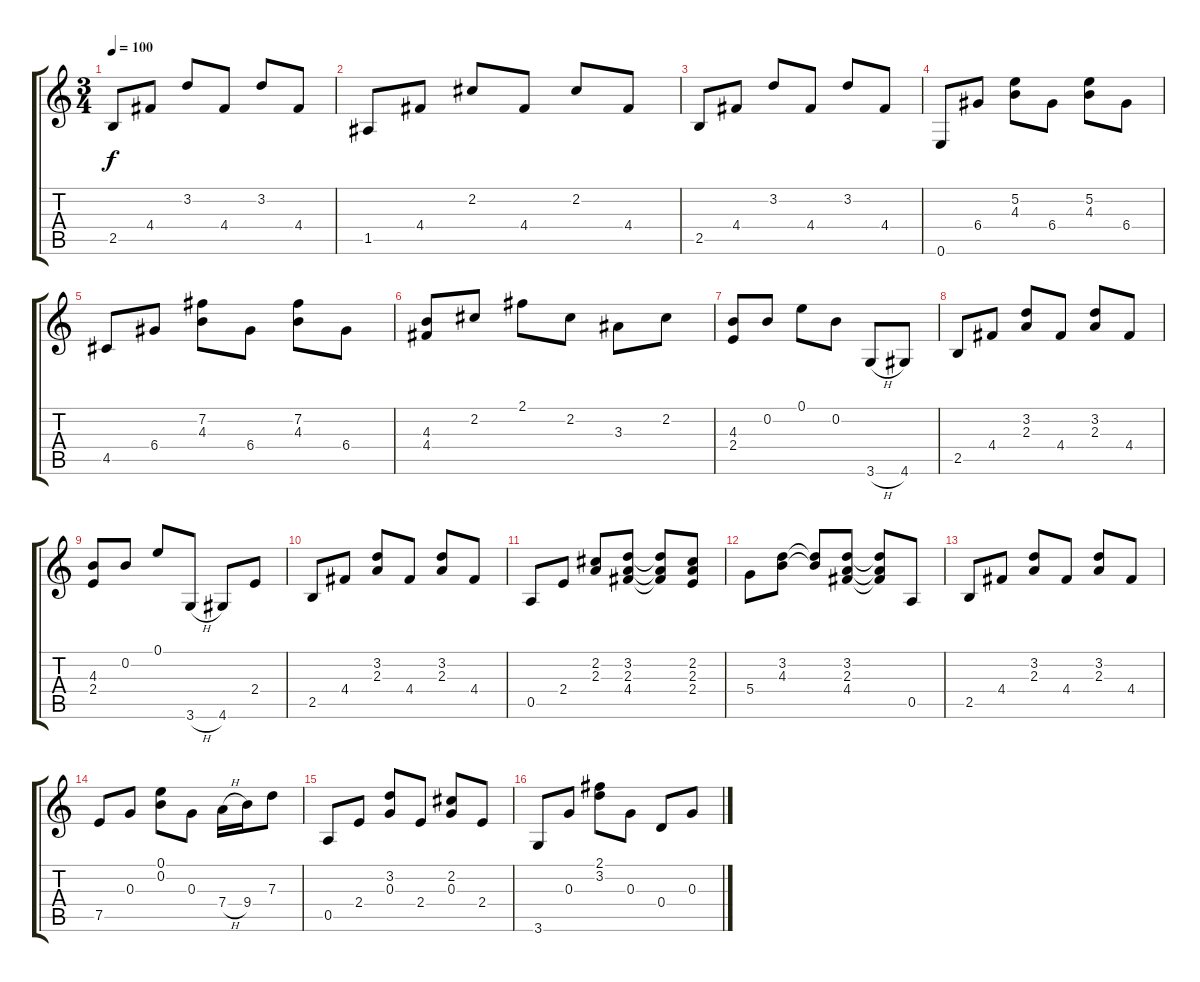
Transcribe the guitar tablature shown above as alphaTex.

\track "" {instrument acousticguitarnylon}
\staff {score tabs}
\tuning (E4 B3 G3 D3 A2 E2) {hide}
\ts (3 4)
\tempo 100
\clef g2
\ks c
2.5.8{dy f} 4.4.8 3.2.8 4.4.8 3.2.8 4.4.8 |
1.5.8 4.4.8 2.2.8 4.4.8 2.2.8 4.4.8 |
2.5.8 4.4.8 3.2.8 4.4.8 3.2.8 4.4.8 |
0.6.8 6.4.8 (5.2 4.3).8 6.4.8 (5.2 4.3).8 6.4.8 |
4.5.8 6.4.8 (7.2 4.3).8 6.4.8 (7.2 4.3).8 6.4.8 |
(4.3 4.4).8 2.2.8 2.1.8 2.2.8 3.3.8 2.2.8 |
(4.3 2.4).8 0.2.8 0.1.8 0.2.8 3.6{h}.8 4.6.8 |
2.5.8 4.4.8 (3.2 2.3).8 4.4.8 (3.2 2.3).8 4.4.8 |
(4.3 2.4).8 0.2.8 0.1.8 3.6{h}.8 4.6.8 2.4.8 |
2.5.8 4.4.8 (3.2 2.3).8 4.4.8 (3.2 2.3).8 4.4.8 |
0.5.8 2.4.8 (2.2 2.3).8 (3.2 2.3 4.4).8 (3.2{t} 2.3{t} 4.4{t}).8 (2.2 2.3 2.4).8 |
5.4.8 (3.2 4.3).8 (3.2{t} 4.3{t}).8 (3.2 2.3 4.4).8 (3.2{t} 2.3{t} 4.4{t}).8 0.5.8 |
2.5.8 4.4.8 (3.2 2.3).8 4.4.8 (3.2 2.3).8 4.4.8 |
7.5.8 0.3.8 (0.1 0.2).8 0.3.8 7.4{h}.16 9.4.16 7.3.8 |
0.5.8 2.4.8 (3.2 0.3).8 2.4.8 (2.2 0.3).8 2.4.8 |
3.6.8 0.3.8 (2.1 3.2).8 0.3.8 0.4.8 0.3.8
